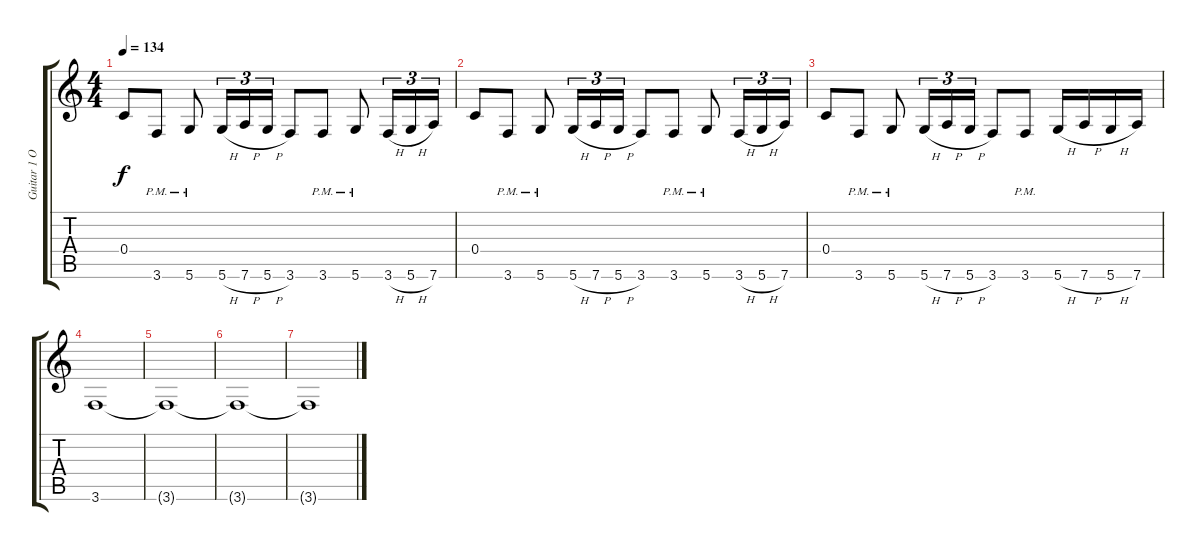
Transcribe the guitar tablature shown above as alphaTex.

\track ("Guitar 1 Octaver" "Guitar 1 O") {instrument distortionguitar}
\staff {score tabs}
\tuning (D4 A3 F3 C3 G2 D2) {hide}
\ts (4 4)
\tempo 134
\clef g2
\ks c
0.4.8{dy f} 3.6{pm}.8 5.6{pm}.8 5.6{h}.16{tu (3 2)} 7.6{h}.16{tu (3 2)} 5.6{h}.16{tu (3 2)} 3.6.8 3.6{pm}.8 5.6{pm}.8 3.6{h}.16{tu (3 2)} 5.6{h}.16{tu (3 2)} 7.6.16{tu (3 2)} |
0.4.8 3.6{pm}.8 5.6{pm}.8 5.6{h}.16{tu (3 2)} 7.6{h}.16{tu (3 2)} 5.6{h}.16{tu (3 2)} 3.6.8 3.6{pm}.8 5.6{pm}.8 3.6{h}.16{tu (3 2)} 5.6{h}.16{tu (3 2)} 7.6.16{tu (3 2)} |
0.4.8 3.6{pm}.8 5.6{pm}.8 5.6{h}.16{tu (3 2)} 7.6{h}.16{tu (3 2)} 5.6{h}.16{tu (3 2)} 3.6.8 3.6{pm}.8 5.6{h}.16 7.6{h}.16 5.6{h}.16 7.6.16 |
3.6.1{volume 0} |
3.6{t}.1 |
3.6{t}.1 |
3.6{t}.1
